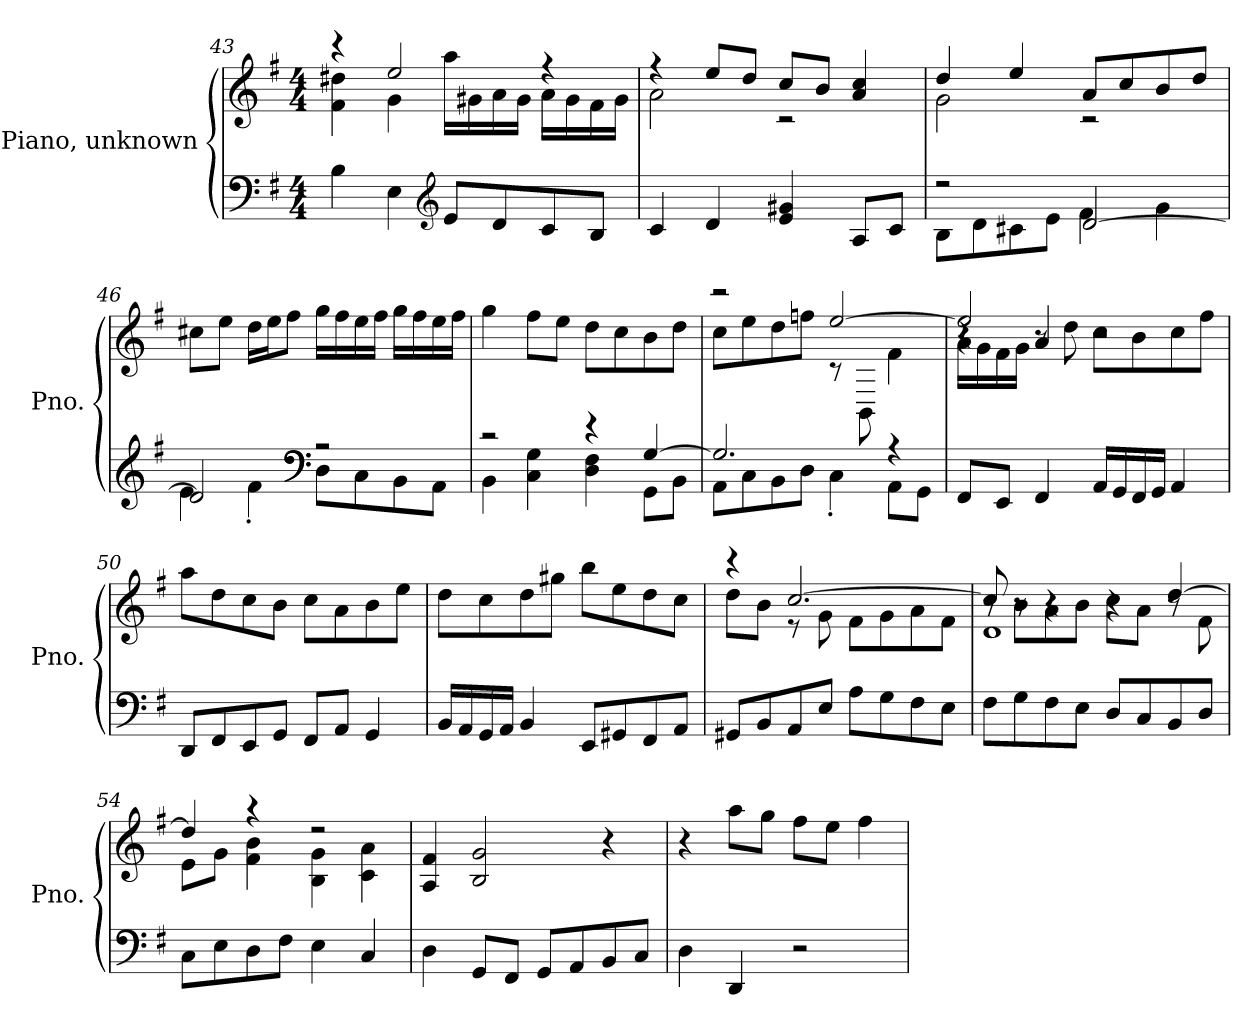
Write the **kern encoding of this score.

**kern	**kern
*part1	*part1
*staff2	*staff1
*I"Piano, unknown	*
*I'Pno.	*
!!LO:LB:g=z
*clefF4	*clefG2
*k[f#]	*k[f#]
*M4/4	*M4/4
=43	=43
*	*^
4B\	4r	4f#\ 4dd#X\
4E\	2ee/	4g\
*clefG2	*	*
8e/L	.	16aa\LL
.	.	16g#X\
8d/	.	16a\
.	.	16g#\JJ
8c/	4r	16a\LL
.	.	16g#\
8B/J	.	16f#\
.	.	16g#\JJ
=44	=44	=44
4c/	4r	2a\
4d/	8ee/L	.
.	8dd/J	.
4e/ 4g#X/	8cc/L	2r
.	8b/J	.
8A/L	4a/ 4cc/	.
8c/J	.	.
=45	=45	=45
*^	*	*
2r	8B\L	4dd/	2g\
.	8d\	.	.
.	8c#X\	4ee/	.
.	8e\J	.	.
[2d/	4f#\	8a/L	2r
.	.	8cc/	.
.	4g\	8b/	.
.	.	8dd/J	.
*	*	*v	*v
=46	=46	=46
2d/]	4e\	8cc#X\L
.	.	8ee\J
.	4f#'\	16dd\LL
.	.	16ee\J
.	.	8ff#\J
*clefF4	*	*
2r	8D\L	16gg\LL
.	.	16ff#\
.	8C\	16ee\
.	.	16ff#\JJ
.	8BB\	16gg\LL
.	.	16ff#\
.	8AA\J	16ee\
.	.	16ff#\JJ
!!LO:PB:g=z
=47	=47	=47
2r	4BB\	4gg\
.	4C\ 4G\	8ff#\L
.	.	8ee\J
4r	4D\ 4F#\	8dd\L
.	.	8cc\
[4G/	8GG\L	8b\
.	8BB\J	8dd\J
=48	=48	=48
*	*	*^
2.G/]	8AA\L	2r	8cc\L
.	8C\	.	8ee\
.	8BB\	.	8dd\
.	8D\J	.	8ffn\J
.	4C'\	[2ee/	8r
.	.	.	8BB\
4r	8AA\L	.	4f#\
.	8GG\J	.	.
*v	*v	*	*
=49	=49	=49
*	*	*^
8FF#/L	2ee/]	16a\LL	4r
.	.	16g\	.
8EE/J	.	16f#\	.
.	.	16g\JJ	.
4FF#/	.	8r	4a/
.	.	8dd\	.
16AA/LL	2r	8cc\L	2r
16GG/	.	.	.
16FF#/	.	8b\	.
16GG/JJ	.	.	.
4AA/	.	8cc\	.
.	.	8ff#\J	.
*	*v	*v	*v
=50	=50
8DD/L	8aa\L
8FF#/	8dd\
8EE/	8cc\
8GG/J	8b\J
8FF#/L	8cc\L
8AA/J	8a\
4GG/	8b\
.	8ee\J
!!LO:LB:g=z
=51	=51
16BB/LL	8dd\L
16AA/	.
16GG/	8cc\
16AA/JJ	.
4BB/	8dd\
.	8gg#X\J
8EE/L	8bb\L
8GG#X/	8ee\
8FF#/	8dd\
8AA/J	8cc\J
=52	=52
*	*^
8GG#X/L	4r	8dd\L
8BB/	.	8b\J
8AA/	[2.cc/	8r
8E/J	.	8g\
8A\L	.	8f#\L
8G\	.	8g\
8F#\	.	8a\
8E\J	.	8f#\J
=53	=53	=53
*	*	*^
8F#\L	8cc/]	8r	1d
8G\	8r	8b\L	.
8F#\	4r	8a\	.
8E\J	.	8b\J	.
8D/L	4r	8cc\L	.
8C/	.	8a\J	.
8BB/	[4dd/	8r	.
8D/J	.	8f#\	.
*	*	*v	*v
=54	=54	=54
8C\L	4dd/]	8e\L
8E\	.	8g\J
8D\	4r	4f#\ 4b\
8F#\J	.	.
4E\	2r	4B\ 4g\
4C/	.	4c\ 4a\
*	*v	*v
=55	=55
4D\	4A/ 4f#/
8GG/L	2B/ 2g/
8FF#/J	.
8GG/L	.
8AA/	.
8BB/	4r
8C/J	.
!!LO:LB:g=z
=56	=56
4D\	4r
4DD/	8aa\L
.	8gg\J
2r	8ff#\L
.	8ee\J
.	4ff#\
=	=
*-	*-
